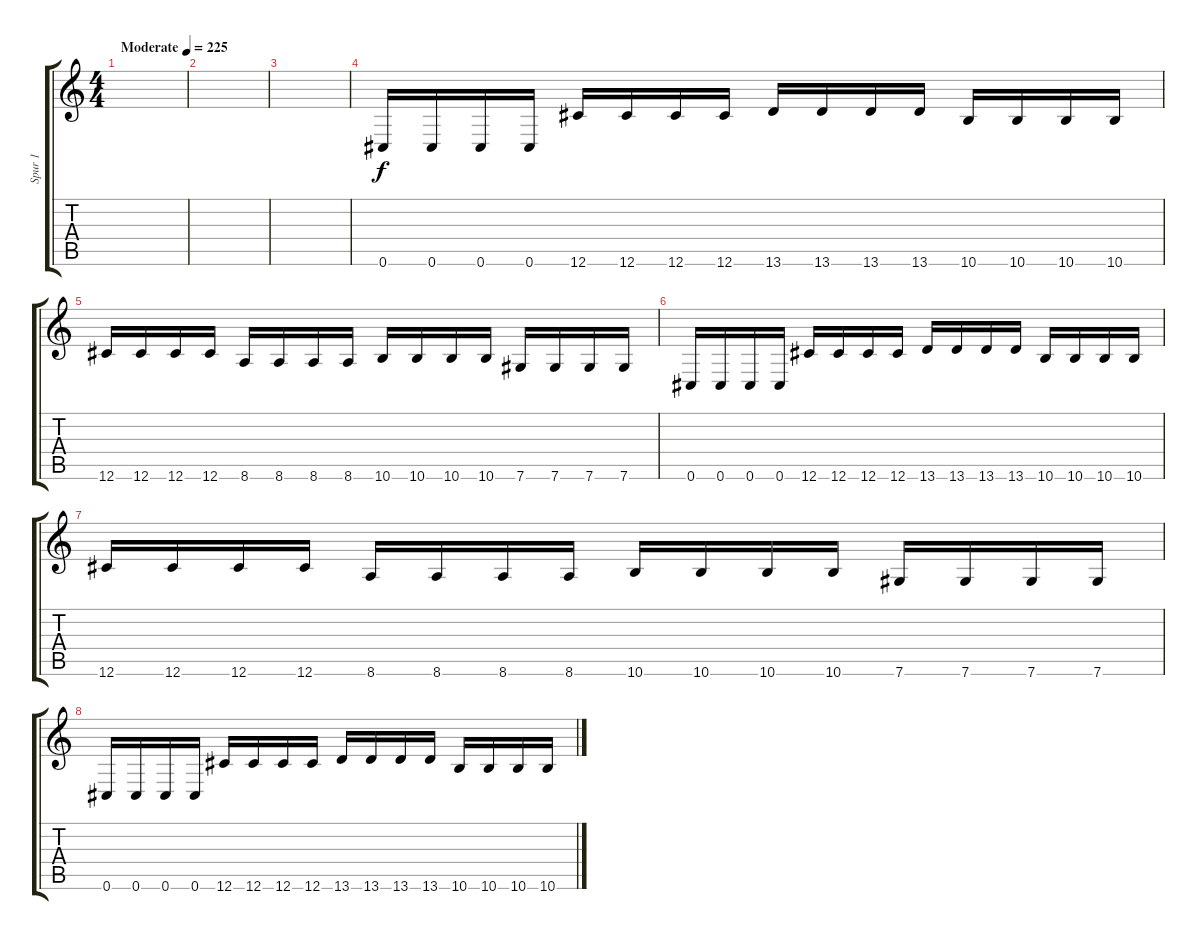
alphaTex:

\track ("Spur 1" "Spur 1") {instrument distortionguitar}
\staff {score tabs}
\tuning (Db4 Ab3 E3 B2 Gb2 Db2) {hide}
\ts (4 4)
\tempo (225 "Moderate")
\clef g2
\ks c
|
|
|
0.6.16 0.6.16 0.6.16 0.6.16 12.6.16 12.6.16 12.6.16 12.6.16 13.6.16 13.6.16 13.6.16 13.6.16 10.6.16 10.6.16 10.6.16 10.6.16 |
12.6.16 12.6.16 12.6.16 12.6.16 8.6.16 8.6.16 8.6.16 8.6.16 10.6.16 10.6.16 10.6.16 10.6.16 7.6.16 7.6.16 7.6.16 7.6.16 |
0.6.16 0.6.16 0.6.16 0.6.16 12.6.16 12.6.16 12.6.16 12.6.16 13.6.16 13.6.16 13.6.16 13.6.16 10.6.16 10.6.16 10.6.16 10.6.16 |
12.6.16 12.6.16 12.6.16 12.6.16 8.6.16 8.6.16 8.6.16 8.6.16 10.6.16 10.6.16 10.6.16 10.6.16 7.6.16 7.6.16 7.6.16 7.6.16 |
0.6.16 0.6.16 0.6.16 0.6.16 12.6.16 12.6.16 12.6.16 12.6.16 13.6.16 13.6.16 13.6.16 13.6.16 10.6.16 10.6.16 10.6.16 10.6.16
